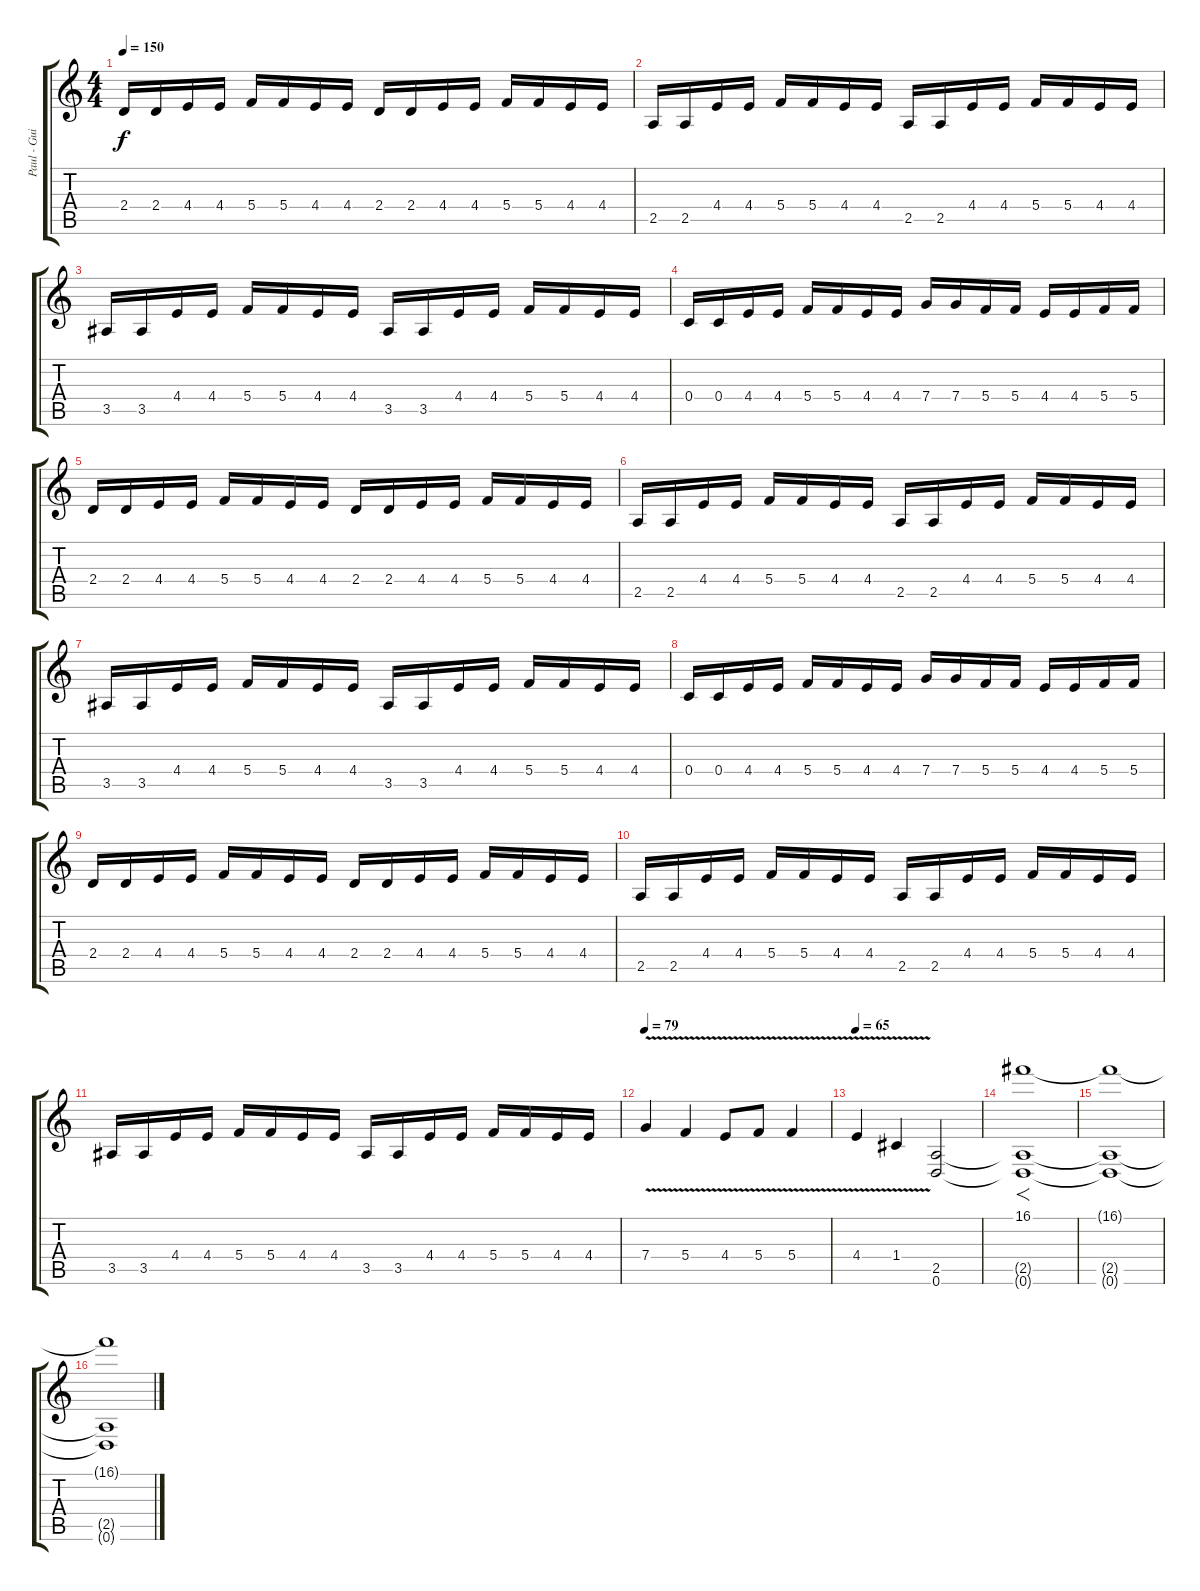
\track ("Paul - Guitar 1" "Paul - Gui") {instrument distortionguitar}
\staff {score tabs}
\tuning (D4 A3 F3 C3 G2 D2) {hide}
\ts (4 4)
\tempo 150
\clef g2
\ks c
2.4.16{dy f} 2.4.16 4.4.16 4.4.16 5.4.16 5.4.16 4.4.16 4.4.16 2.4.16 2.4.16 4.4.16 4.4.16 5.4.16 5.4.16 4.4.16 4.4.16 |
2.5.16 2.5.16 4.4.16 4.4.16 5.4.16 5.4.16 4.4.16 4.4.16 2.5.16 2.5.16 4.4.16 4.4.16 5.4.16 5.4.16 4.4.16 4.4.16 |
3.5.16 3.5.16 4.4.16 4.4.16 5.4.16 5.4.16 4.4.16 4.4.16 3.5.16 3.5.16 4.4.16 4.4.16 5.4.16 5.4.16 4.4.16 4.4.16 |
0.4.16 0.4.16 4.4.16 4.4.16 5.4.16 5.4.16 4.4.16 4.4.16 7.4.16 7.4.16 5.4.16 5.4.16 4.4.16 4.4.16 5.4.16 5.4.16 |
2.4.16 2.4.16 4.4.16 4.4.16 5.4.16 5.4.16 4.4.16 4.4.16 2.4.16 2.4.16 4.4.16 4.4.16 5.4.16 5.4.16 4.4.16 4.4.16 |
2.5.16 2.5.16 4.4.16 4.4.16 5.4.16 5.4.16 4.4.16 4.4.16 2.5.16 2.5.16 4.4.16 4.4.16 5.4.16 5.4.16 4.4.16 4.4.16 |
3.5.16 3.5.16 4.4.16 4.4.16 5.4.16 5.4.16 4.4.16 4.4.16 3.5.16 3.5.16 4.4.16 4.4.16 5.4.16 5.4.16 4.4.16 4.4.16 |
0.4.16 0.4.16 4.4.16 4.4.16 5.4.16 5.4.16 4.4.16 4.4.16 7.4.16 7.4.16 5.4.16 5.4.16 4.4.16 4.4.16 5.4.16 5.4.16 |
2.4.16 2.4.16 4.4.16 4.4.16 5.4.16 5.4.16 4.4.16 4.4.16 2.4.16 2.4.16 4.4.16 4.4.16 5.4.16 5.4.16 4.4.16 4.4.16 |
2.5.16 2.5.16 4.4.16 4.4.16 5.4.16 5.4.16 4.4.16 4.4.16 2.5.16 2.5.16 4.4.16 4.4.16 5.4.16 5.4.16 4.4.16 4.4.16 |
3.5.16 3.5.16 4.4.16 4.4.16 5.4.16 5.4.16 4.4.16 4.4.16 3.5.16 3.5.16 4.4.16 4.4.16 5.4.16 5.4.16 4.4.16 4.4.16 |
\tempo 79
7.4{v}.4 5.4{v}.4 4.4{v}.8 5.4{v}.8 5.4{v}.4 |
\tempo 65
4.4{v}.4 1.4{v}.4 (2.5 0.6).2 |
(16.1 2.5{t} 0.6{t}).1{f volume 8} |
(16.1{t} 2.5{t} 0.6{t}).1 |
(16.1{t} 2.5{t} 0.6{t}).1
